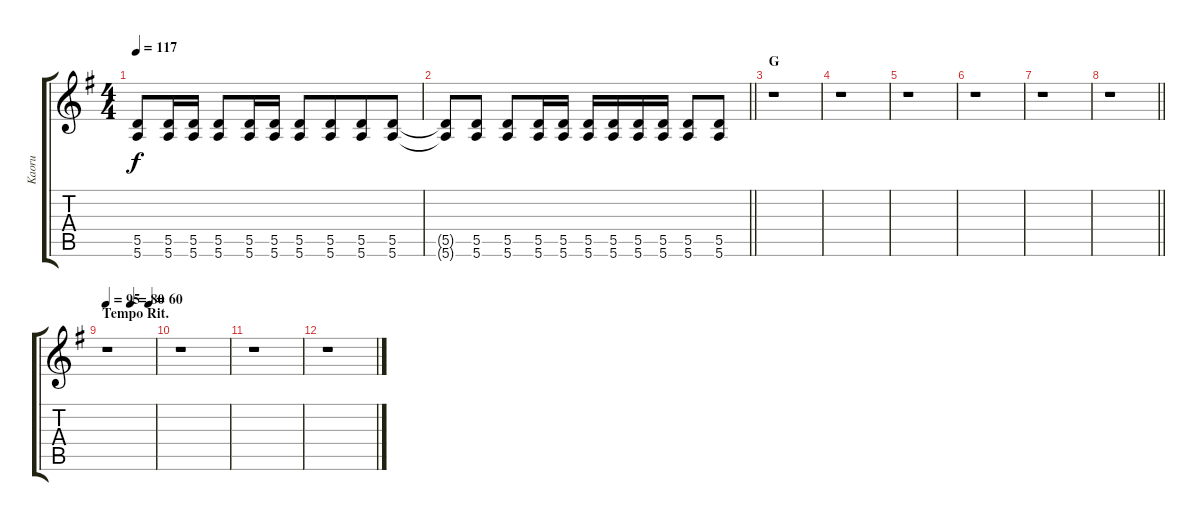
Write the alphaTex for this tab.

\track ("Kaoru" "Kaoru") {instrument overdrivenguitar}
\staff {score tabs}
\tuning (E4 B3 G3 D3 A2 E2) {hide}
\ts (4 4)
\tempo 117
\clef g2
\ks eminor
(5.5 5.6).8{dy f} (5.5 5.6).16 (5.5 5.6).16 (5.5 5.6).8 (5.5 5.6).16 (5.5 5.6).16 (5.5 5.6).8 (5.5 5.6).8{beam merge} (5.5 5.6).8 (5.5 5.6).8 |
\barLineRight lightlight
(5.5{t} 5.6{t}).8 (5.5 5.6).8 (5.5 5.6).8 (5.5 5.6).16 (5.5 5.6).16 (5.5 5.6).16 (5.5 5.6).16 (5.5 5.6).16 (5.5 5.6).16 (5.5 5.6).8 (5.5 5.6).8 |
\section ("" "G")
r.1 |
r.1 |
r.1 |
r.1 |
r.1 |
\barLineRight lightlight
r.1 |
\section ("" "Tempo Rit.")
\tempo 95
\tempo (80 0.5)
\tempo (60 0.875)
r.1 |
r.1 |
r.1 |
r.1
